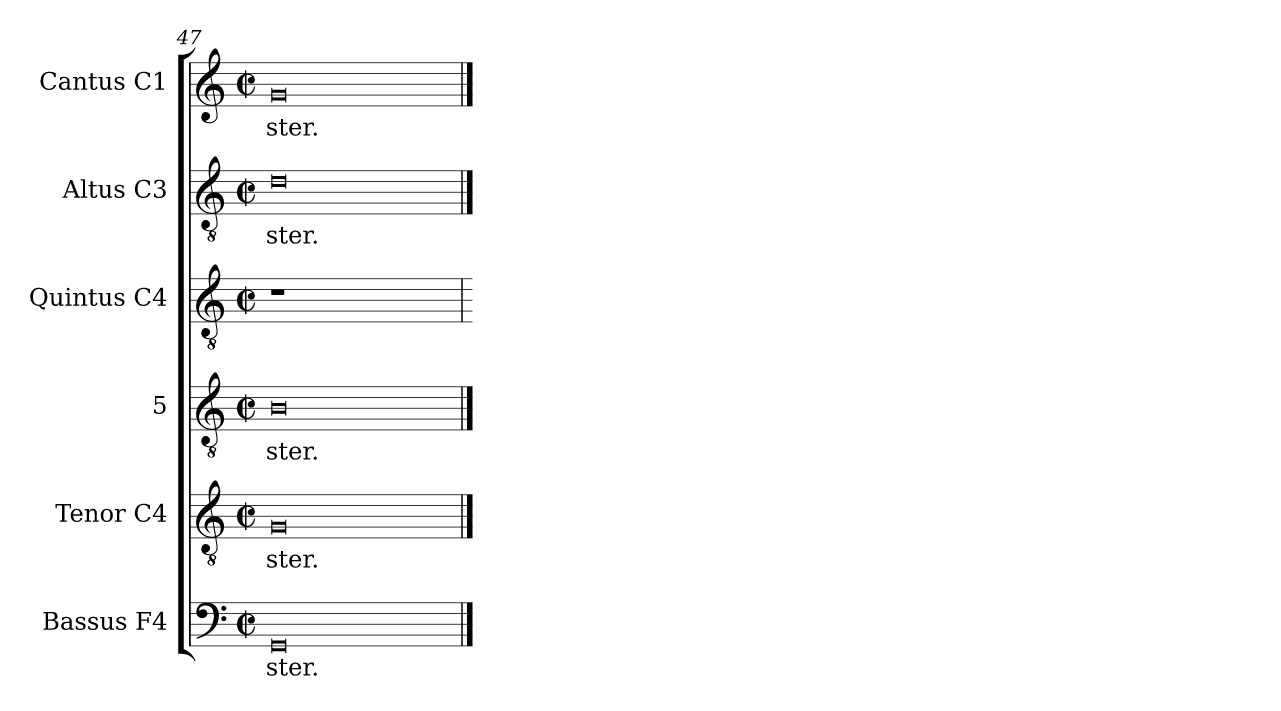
**kern	**text	**kern	**text	**kern	**text	**kern	**kern	**text	**kern	**text
*part6	*part6	*part5	*part5	*part4	*part4	*part3	*part2	*part2	*part1	*part1
*staff6	*staff6	*staff5	*staff5	*staff4	*staff4	*staff3	*staff2	*staff2	*staff1	*staff1
*I"Bassus  F4	*	*I"Tenor  C4	*	*I"5	*	*I"Quintus  C4	*I"Altus  C3	*	*I"Cantus  C1	*
*I'B	*	*I'T	*	*	*	*	*I'A	*	*I'C	*
*clefF4	*	*clefGv2	*	*clefGv2	*	*clefGv2	*clefGv2	*	*clefG2	*
*k[]	*	*k[]	*	*k[]	*	*k[]	*k[]	*	*k[]	*
*C:	*	*C:	*	*C:	*	*C:	*C:	*	*C:	*
*M2/2	*	*M2/2	*	*M2/2	*	*M2/2	*M2/2	*	*M2/2	*
*met(c|)	*	*met(c|)	*	*met(c|)	*	*met(c|)	*met(c|)	*	*met(c|)	*
=47	=47	=47	=47	=47	=47	=47	=47	=47	=47	=47
!	!LO:LY:b:cj	!	!LO:LY:b:cj	!	!LO:LY:b:cj	!	!	!LO:LY:b:cj	!	!LO:LY:b:cj
0GG	-ster.	0G	-ster.	0B	-ster.	1r	0d	-ster.	0g	-ster.
.	.	.	.	.	.	1ryy	.	.	.	.
==	==	==	==	==	==	=	==	==	==	==
*-	*-	*-	*-	*-	*-	*-	*-	*-	*-	*-
